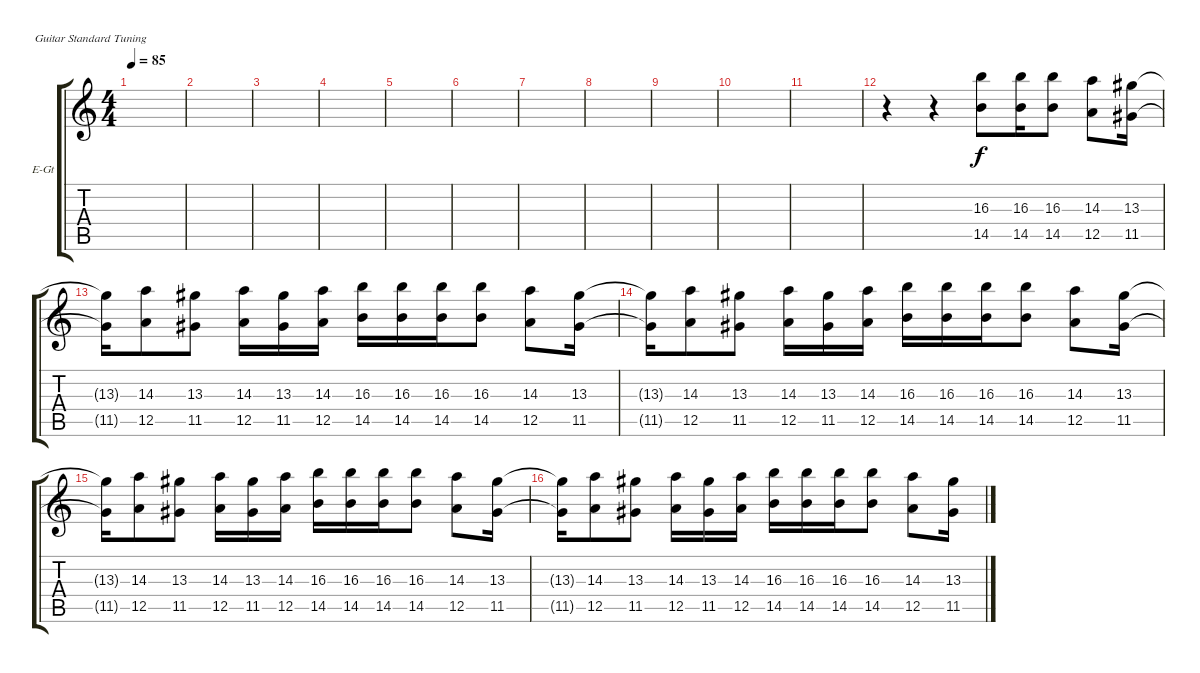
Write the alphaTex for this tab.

\defaultSystemsLayout 4
\bracketExtendMode groupsimilarinstruments
\firstSystemTrackNameOrientation horizontal
\otherSystemsTrackNameOrientation horizontal
\track ("Electric Guitar" "E-Gt") {instrument distortionguitar}
\staff {score tabs}
\tuning (E4 B3 G3 D3 A2 E2)
\ts (4 4)
\tempo 85
\clef g2
\scale
0.333333
\ks c
|
\scale
0.333333 |
\scale
0.333333 |
\scale
0.333333 |
\scale
0.333333 |
\scale
0.333333 |
\scale
0.333333 |
\scale
0.333333 |
\scale
0.333333 |
\scale
0.333333 |
\scale
0.333333 |
\scale
0.333333 r.4 r.4 (14.5 16.3).8 (14.5 16.3).16 (14.5 16.3).8 (12.5 14.3).8 (11.5 13.3).16 |
\scale
0.333333 (11.5{t} 13.3{t}).16 (12.5 14.3).8 (11.5 13.3).8 (12.5 14.3).16 (11.5 13.3).16 (12.5 14.3).16 (14.5 16.3).16 (14.5 16.3).16 (14.5 16.3).16 (14.5 16.3).8 (12.5 14.3).8 (11.5 13.3).16 |
\scale
0.333333 (11.5{t} 13.3{t}).16 (12.5 14.3).8 (11.5 13.3).8 (12.5 14.3).16 (11.5 13.3).16 (12.5 14.3).16 (14.5 16.3).16 (14.5 16.3).16 (14.5 16.3).16 (14.5 16.3).8 (12.5 14.3).8 (11.5 13.3).16 |
\scale
0.333333 (11.5{t} 13.3{t}).16 (12.5 14.3).8 (11.5 13.3).8 (12.5 14.3).16 (11.5 13.3).16 (12.5 14.3).16 (14.5 16.3).16 (14.5 16.3).16 (14.5 16.3).16 (14.5 16.3).8 (12.5 14.3).8 (11.5 13.3).16 |
\scale
0.333333 (11.5{t} 13.3{t}).16 (12.5 14.3).8 (11.5 13.3).8 (12.5 14.3).16 (11.5 13.3).16 (12.5 14.3).16 (14.5 16.3).16 (14.5 16.3).16 (14.5 16.3).16 (14.5 16.3).8 (12.5 14.3).8 (11.5 13.3).16
